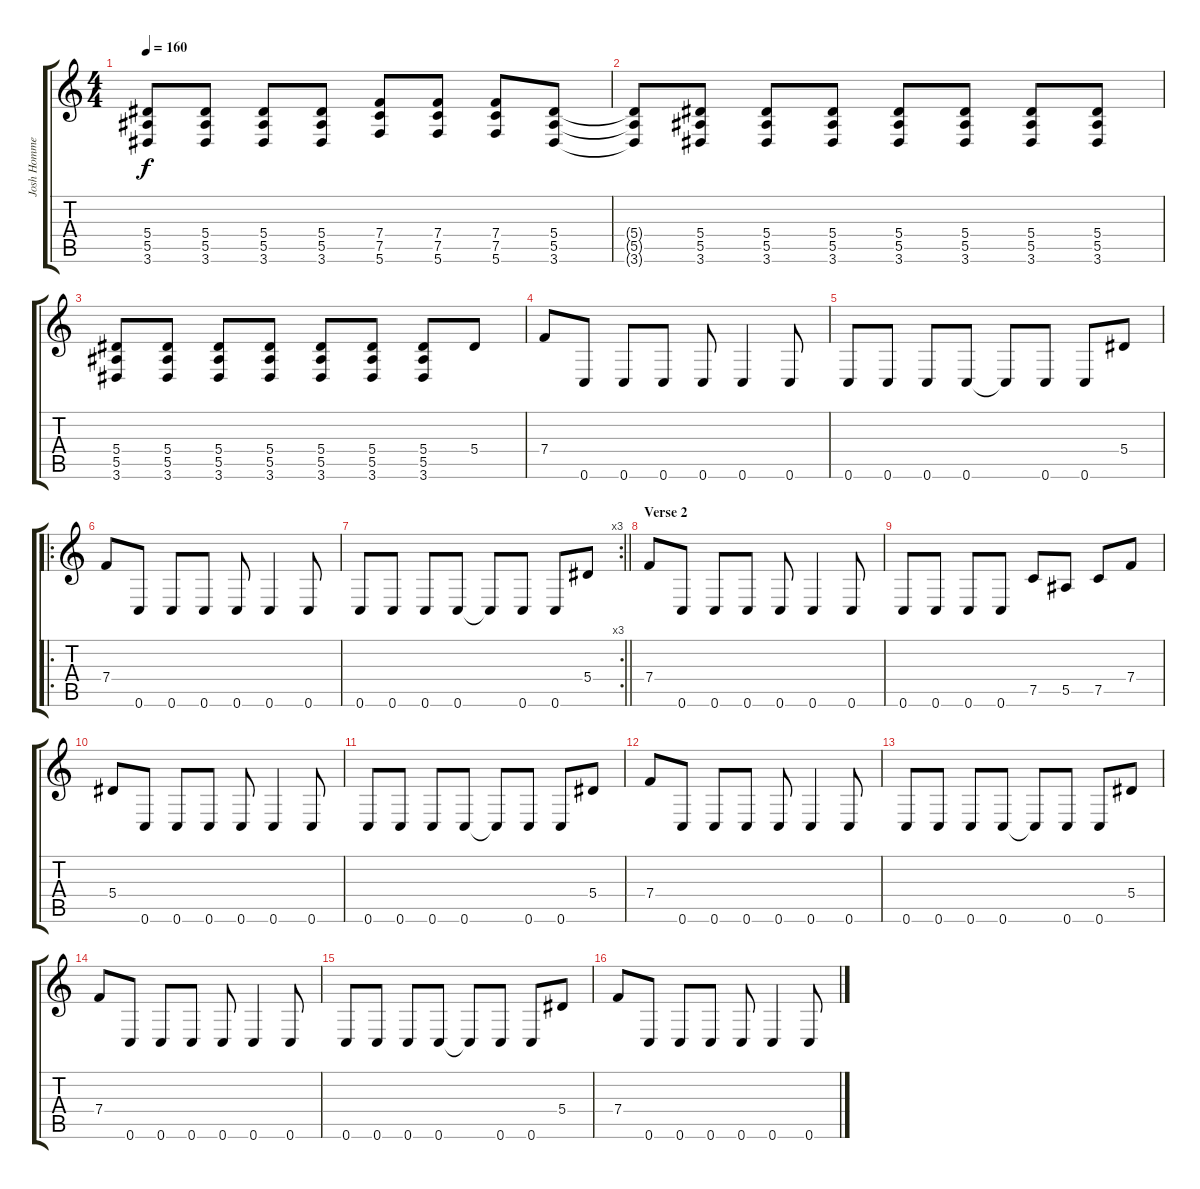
\track ("Josh Homme 2" "Josh Homme") {instrument distortionguitar}
\staff {score tabs}
\tuning (C4 G3 Eb3 Bb2 F2 C2) {hide}
\ts (4 4)
\tempo 160
\clef g2
\ks c
(5.4 5.5 3.6).8{dy f} (5.4 5.5 3.6).8 (5.4 5.5 3.6).8 (5.4 5.5 3.6).8 (7.4 7.5 5.6).8 (7.4 7.5 5.6).8 (7.4 7.5 5.6).8 (5.4 5.5 3.6).8 |
(5.4{t} 5.5{t} 3.6{t}).8 (5.4 5.5 3.6).8 (5.4 5.5 3.6).8 (5.4 5.5 3.6).8 (5.4 5.5 3.6).8 (5.4 5.5 3.6).8 (5.4 5.5 3.6).8 (5.4 5.5 3.6).8 |
(5.4 5.5 3.6).8 (5.4 5.5 3.6).8 (5.4 5.5 3.6).8 (5.4 5.5 3.6).8 (5.4 5.5 3.6).8 (5.4 5.5 3.6).8 (5.4 5.5 3.6).8 5.4.8 |
7.4.8 0.6.8 0.6.8 0.6.8 0.6.8 0.6.4 0.6.8 |
0.6.8 0.6.8 0.6.8 0.6.8 0.6{t}.8 0.6.8 0.6.8 5.4.8 |
\ro
7.4.8 0.6.8 0.6.8 0.6.8 0.6.8 0.6.4 0.6.8 |
\rc 3
\barLineRight lightlight
0.6.8 0.6.8 0.6.8 0.6.8 0.6{t}.8 0.6.8 0.6.8 5.4.8 |
\section ("" "Verse 2")
7.4.8 0.6.8 0.6.8 0.6.8 0.6.8 0.6.4 0.6.8 |
0.6.8 0.6.8 0.6.8 0.6.8 7.5.8 5.5.8 7.5.8 7.4.8 |
5.4.8 0.6.8 0.6.8 0.6.8 0.6.8 0.6.4 0.6.8 |
0.6.8 0.6.8 0.6.8 0.6.8 0.6{t}.8 0.6.8 0.6.8 5.4.8 |
7.4.8 0.6.8 0.6.8 0.6.8 0.6.8 0.6.4 0.6.8 |
0.6.8 0.6.8 0.6.8 0.6.8 0.6{t}.8 0.6.8 0.6.8 5.4.8 |
7.4.8 0.6.8 0.6.8 0.6.8 0.6.8 0.6.4 0.6.8 |
0.6.8 0.6.8 0.6.8 0.6.8 0.6{t}.8 0.6.8 0.6.8 5.4.8 |
7.4.8 0.6.8 0.6.8 0.6.8 0.6.8 0.6.4 0.6.8
